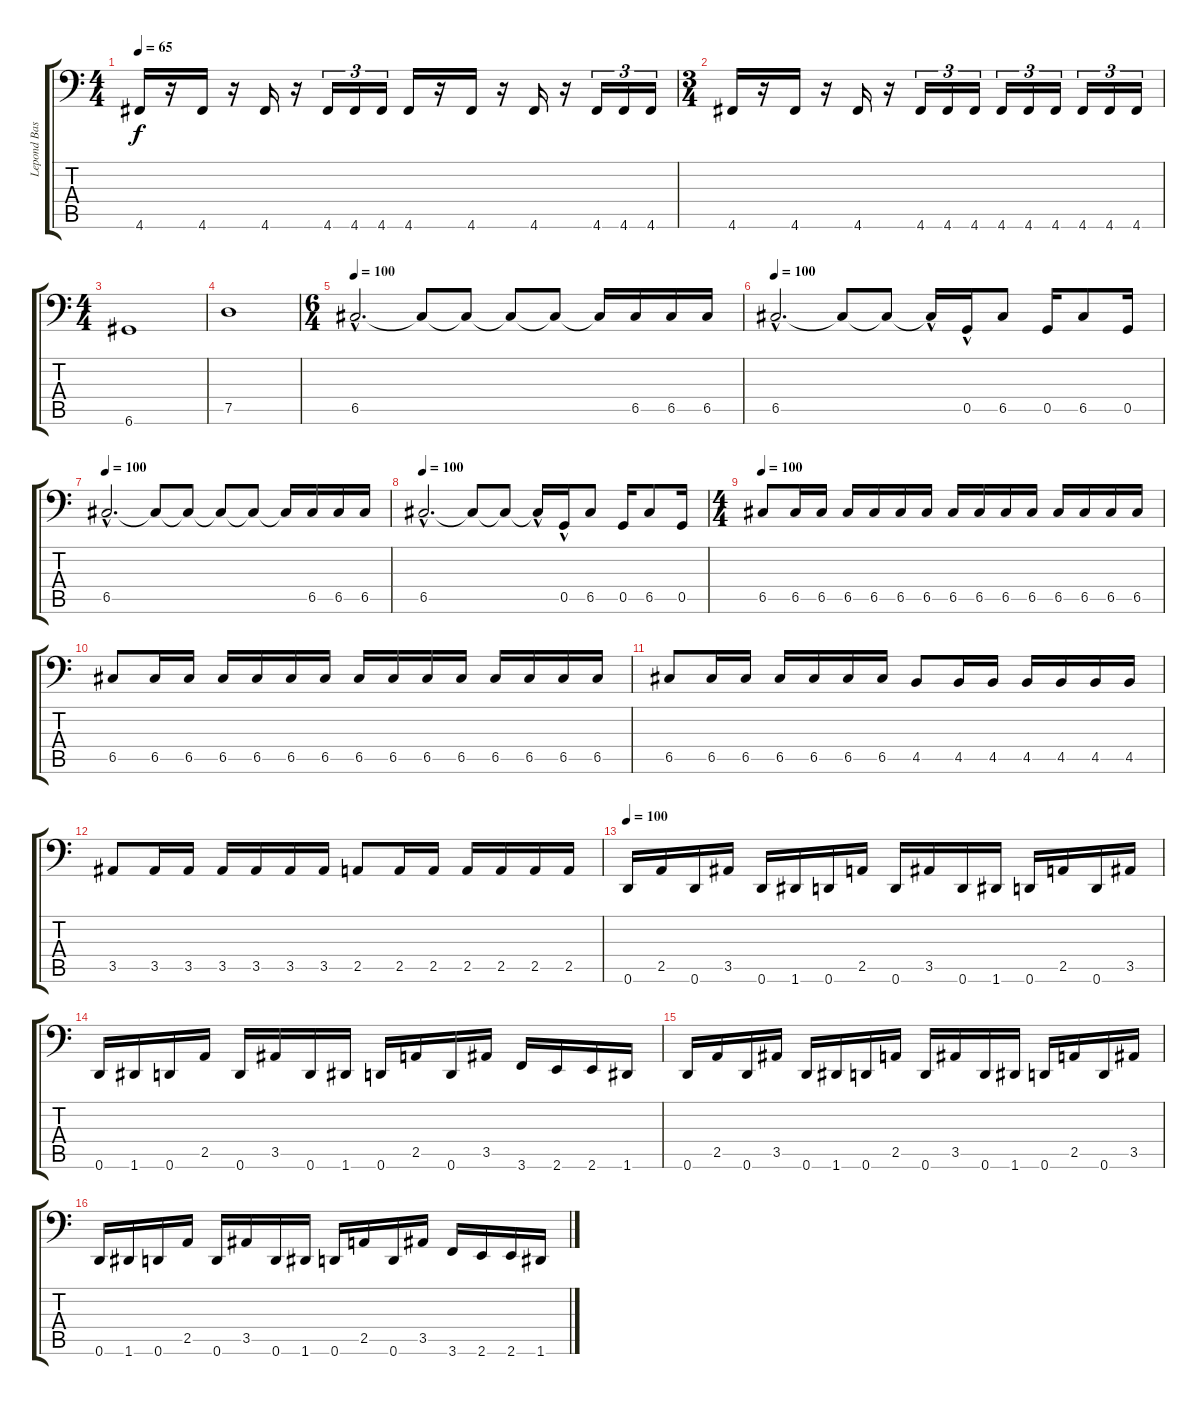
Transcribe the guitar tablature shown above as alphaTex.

\track ("Lepond Bass" "Lepond Bas") {instrument electricbassfinger}
\staff {score tabs}
\tuning (D3 A2 F2 C2 G1 D1) {hide}
\ts (4 4)
\tempo 65
\clef f4
\ks c
4.6.16{dy f} r.16 4.6.16 r.16 4.6.16 r.16 4.6.16{tu (3 2)} 4.6.16{tu (3 2)} 4.6.16{tu (3 2)} 4.6.16 r.16 4.6.16 r.16 4.6.16 r.16 4.6.16{tu (3 2)} 4.6.16{tu (3 2)} 4.6.16{tu (3 2)} |
\ts (3 4)
4.6.16 r.16 4.6.16 r.16 4.6.16 r.16 4.6.16{tu (3 2)} 4.6.16{tu (3 2)} 4.6.16{tu (3 2)} 4.6.16{tu (3 2)} 4.6.16{tu (3 2)} 4.6.16{tu (3 2)} 4.6.16{tu (3 2)} 4.6.16{tu (3 2)} 4.6.16{tu (3 2)} |
\ts (4 4)
6.6.1 |
7.5.1 |
\ts (6 4)
\tempo 100
6.5{hac}.2{d} 6.5{t}.8 6.5{t}.8 6.5{t}.8 6.5{t}.8 6.5{t}.16 6.5.16 6.5.16 6.5.16 |
\tempo 100
6.5{hac}.2{d} 6.5{t}.8 6.5{t}.8 6.5{hac t}.16 0.5{hac}.16 6.5.8 0.5.16 6.5.8 0.5.16 |
\tempo 100
6.5{hac}.2{d} 6.5{t}.8 6.5{t}.8 6.5{t}.8 6.5{t}.8 6.5{t}.16 6.5.16 6.5.16 6.5.16 |
\tempo 100
6.5{hac}.2{d} 6.5{t}.8 6.5{t}.8 6.5{hac t}.16 0.5{hac}.16 6.5.8 0.5.16 6.5.8 0.5.16 |
\ts (4 4)
\tempo 100
6.5.8 6.5.16 6.5.16 6.5.16 6.5.16 6.5.16 6.5.16 6.5.16 6.5.16 6.5.16 6.5.16 6.5.16 6.5.16 6.5.16 6.5.16 |
6.5.8 6.5.16 6.5.16 6.5.16 6.5.16 6.5.16 6.5.16 6.5.16 6.5.16 6.5.16 6.5.16 6.5.16 6.5.16 6.5.16 6.5.16 |
6.5.8 6.5.16 6.5.16 6.5.16 6.5.16 6.5.16 6.5.16 4.5.8 4.5.16 4.5.16 4.5.16 4.5.16 4.5.16 4.5.16 |
3.5.8 3.5.16 3.5.16 3.5.16 3.5.16 3.5.16 3.5.16 2.5.8 2.5.16 2.5.16 2.5.16 2.5.16 2.5.16 2.5.16 |
\tempo 100
0.6.16 2.5.16 0.6.16 3.5.16 0.6.16 1.6.16 0.6.16 2.5.16 0.6.16 3.5.16 0.6.16 1.6.16 0.6.16 2.5.16 0.6.16 3.5.16 |
0.6.16 1.6.16 0.6.16 2.5.16 0.6.16 3.5.16 0.6.16 1.6.16 0.6.16 2.5.16 0.6.16 3.5.16 3.6.16 2.6.16 2.6.16 1.6.16 |
0.6.16 2.5.16 0.6.16 3.5.16 0.6.16 1.6.16 0.6.16 2.5.16 0.6.16 3.5.16 0.6.16 1.6.16 0.6.16 2.5.16 0.6.16 3.5.16 |
0.6.16 1.6.16 0.6.16 2.5.16 0.6.16 3.5.16 0.6.16 1.6.16 0.6.16 2.5.16 0.6.16 3.5.16 3.6.16 2.6.16 2.6.16 1.6.16
